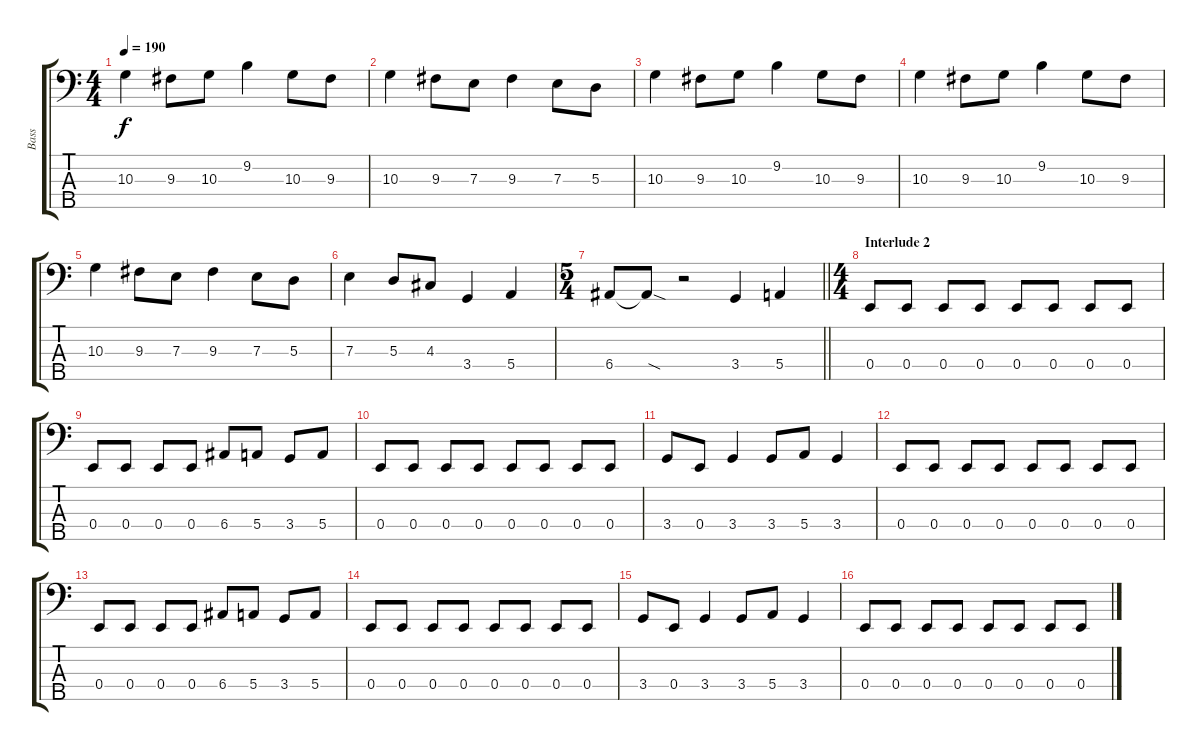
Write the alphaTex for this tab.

\track ("Bass" "Bass") {instrument electricbassfinger}
\staff {score tabs}
\tuning (G2 D2 A1 E1 B0) {hide}
\ts (4 4)
\tempo 190
\clef f4
\ks c
10.3.4{dy f} 9.3.8 10.3.8 9.2.4 10.3.8 9.3.8 |
10.3.4 9.3.8 7.3.8 9.3.4 7.3.8 5.3.8 |
10.3.4 9.3.8 10.3.8 9.2.4 10.3.8 9.3.8 |
10.3.4 9.3.8 10.3.8 9.2.4 10.3.8 9.3.8 |
10.3.4 9.3.8 7.3.8 9.3.4 7.3.8 5.3.8 |
7.3.4 5.3.8 4.3.8 3.4.4 5.4.4 |
\ts (5 4)
\barLineRight lightlight
6.4.8 6.4{sod t}.8 r.2 3.4.4 5.4.4 |
\ts (4 4)
\section ("" "Interlude 2")
0.4.8 0.4.8 0.4.8 0.4.8 0.4.8 0.4.8 0.4.8 0.4.8 |
0.4.8 0.4.8 0.4.8 0.4.8 6.4.8 5.4.8 3.4.8 5.4.8 |
0.4.8 0.4.8 0.4.8 0.4.8 0.4.8 0.4.8 0.4.8 0.4.8 |
3.4.8 0.4.8 3.4.4 3.4.8 5.4.8 3.4.4 |
0.4.8 0.4.8 0.4.8 0.4.8 0.4.8 0.4.8 0.4.8 0.4.8 |
0.4.8 0.4.8 0.4.8 0.4.8 6.4.8 5.4.8 3.4.8 5.4.8 |
0.4.8 0.4.8 0.4.8 0.4.8 0.4.8 0.4.8 0.4.8 0.4.8 |
3.4.8 0.4.8 3.4.4 3.4.8 5.4.8 3.4.4 |
0.4.8 0.4.8 0.4.8 0.4.8 0.4.8 0.4.8 0.4.8 0.4.8
